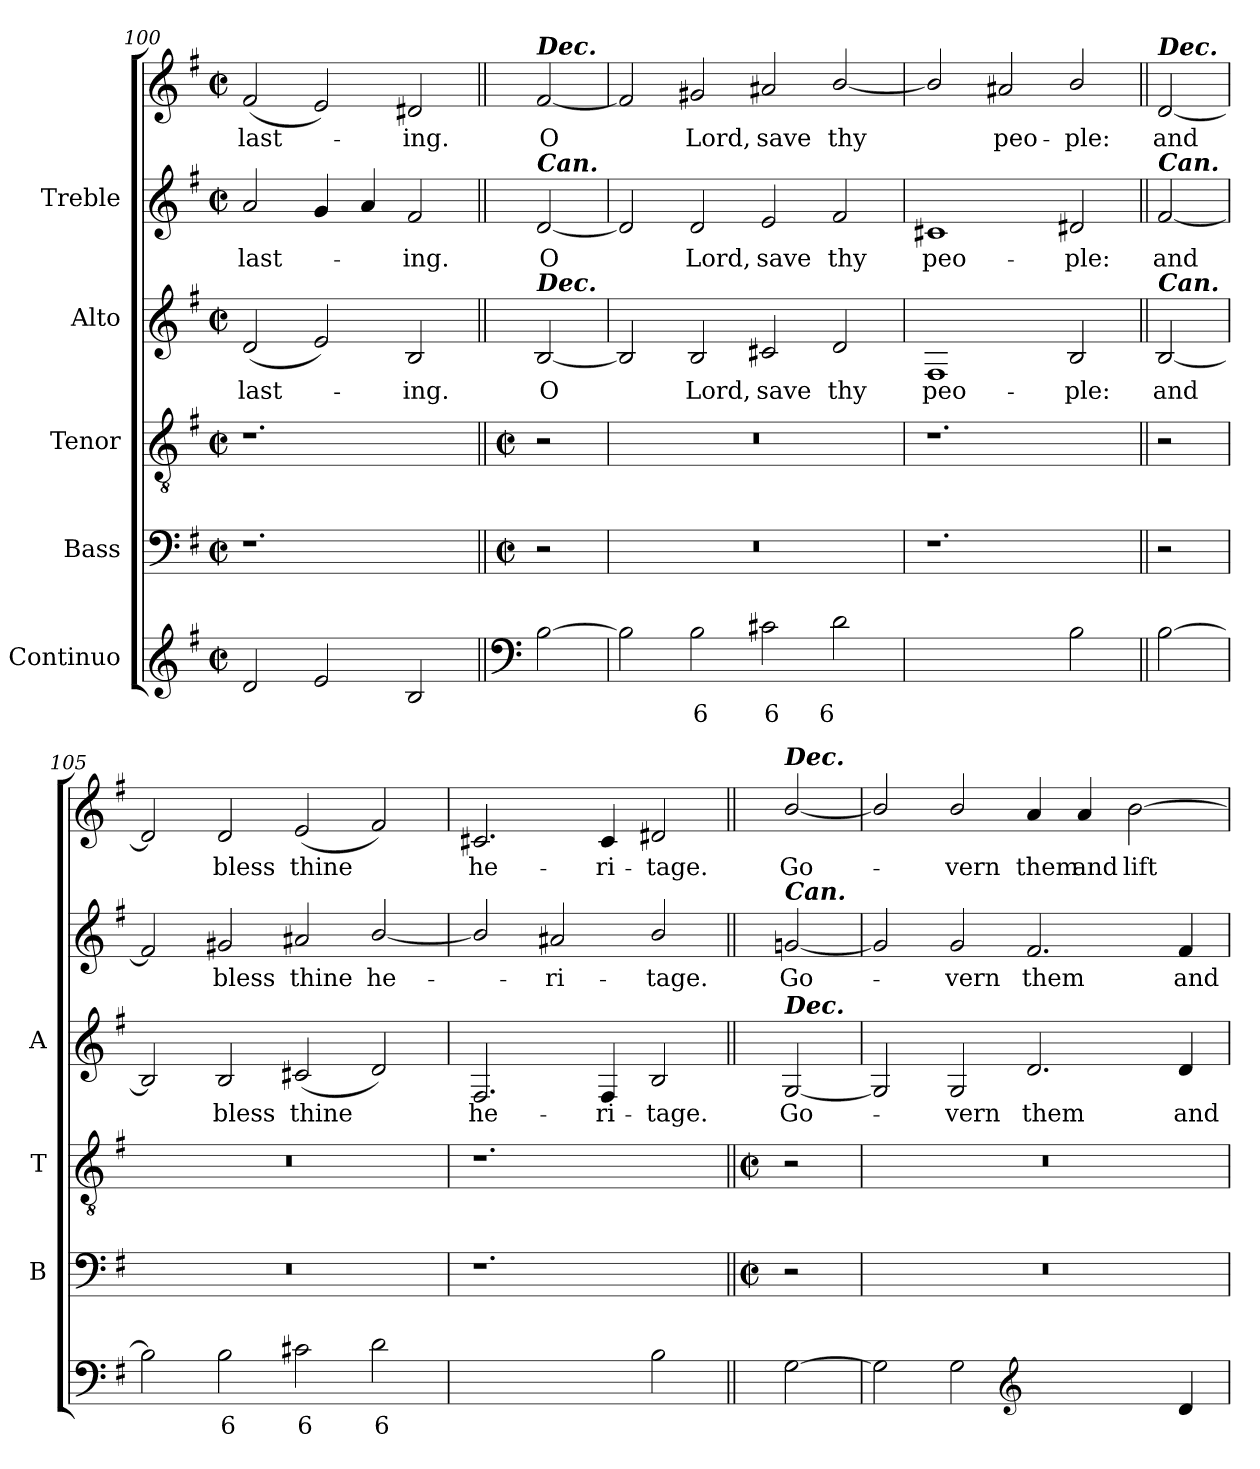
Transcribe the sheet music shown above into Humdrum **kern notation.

**kern	**text	**kern	**kern	**kern	**text	**kern	**text	**kern	**text
*part5	*part5	*part4	*part3	*part2	*part2	*part1	*part1	*part1	*part1
*staff6	*staff6	*staff5	*staff4	*staff3	*staff3	*staff2	*staff2	*staff1	*staff1
*I"Continuo	*	*I"Bass	*I"Tenor	*I"Alto	*	*I"Treble	*	*	*
*	*	*I'B	*I'T	*I'A	*	*	*	*	*
*clefG2	*	*clefF4	*clefGv2	*clefG2	*	*clefG2	*	*clefG2	*
*k[f#]	*	*k[f#]	*k[f#]	*k[f#]	*	*k[f#]	*	*k[f#]	*
*G:	*	*G:	*G:	*G:	*	*G:	*	*G:	*
*M4/2	*	*M4/2	*M4/2	*M4/2	*	*M4/2	*	*M4/2	*
*met(c|)	*	*met(c|)	*met(c|)	*met(c|)	*	*met(c|)	*	*met(c|)	*
=100	=100	=100	=100	=100	=100	=100	=100	=100	=100
!	!	!	!	!	!LO:LY:b	!	!LO:LY:b	!	!LO:LY:b
2d	.	1.r	1.r	(<2d	last-	2a	last-	(<2f#	-last-
2e	.	.	.	2e)	.	4g	.	2e)	.
.	.	.	.	.	.	4a	.	.	.
!	!	!	!	!	!LO:LY:b	!	!LO:LY:b	!	!LO:LY:b
2B	.	.	.	2B	ing.	2f#	ing.	2d#X	ing.
!!LO:LB:g=z
=101||	=101||	=101||	=101||	=101||	=101||	=101||	=101||	=101||	=101||
*clefF4	*	*	*	*	*	*	*	*	*
*	*	*M4/2	*M4/2	*	*	*	*	*	*
*	*	*met(c|)	*met(c|)	*	*	*	*	*	*
!	!	!	!	!	!	!	!	!LO:TX:a:Bi:t=Dec.	!
!	!	!	!	!	!	!LO:TX:a:Bi:t=Can.	!	!	!
!	!	!	!	!LO:TX:a:Bi:t=Dec.	!	!	!	!	!
!	!	!	!	!	!LO:LY:b	!	!LO:LY:b	!	!LO:LY:b
[2B	.	2r	2r	[2B	O	[2d	O	[2f#	O
=102	=102	=102	=102	=102	=102	=102	=102	=102	=102
2B]	.	0r	0r	2B]	.	2d]	.	2f#]	.
!	!LO:LY:b	!	!	!	!LO:LY:b	!	!LO:LY:b	!	!LO:LY:b
2B	6	.	.	2B	Lord,	2d	Lord,	2g#X	Lord,
!	!LO:LY:b	!	!	!	!LO:LY:b	!	!LO:LY:b	!	!LO:LY:b
2c#X	6	.	.	2c#X	save	2e	save	2a#X	save
!	!LO:LY:b	!	!	!	!LO:LY:b	!	!LO:LY:b	!	!LO:LY:b
2d	6	.	.	2d	thy	2f#	thy	[2b/	thy
=103	=103	=103	=103	=103	=103	=103	=103	=103	=103
!	!LO:LY:b	!	!	!	!LO:LY:b	!	!LO:LY:b	!	!
[2F#yy	4	1.r	1.r	1F#	peo-	1c#X	peo-	2b/]	.
!	!LO:LY:b	!	!	!	!	!	!	!	!LO:LY:b
2F#yy]	3	.	.	.	.	.	.	2a#X	peo-
!	!	!	!	!	!LO:LY:b	!	!LO:LY:b	!	!LO:LY:b
2B	.	.	.	2B	-ple:	2d#X	-ple:	2b/	-ple:
=104||	=104||	=104||	=104||	=104||	=104||	=104||	=104||	=104||	=104||
!	!	!	!	!	!	!	!	!LO:TX:a:Bi:t=Dec.	!
!	!	!	!	!	!	!LO:TX:a:Bi:t=Can.	!	!	!
!	!	!	!	!LO:TX:a:Bi:t=Can.	!	!	!	!	!
!	!	!	!	!	!LO:LY:b	!	!LO:LY:b	!	!LO:LY:b
[2B	.	2r	2r	[2B	and	[2f#	and	[2d	and
=105	=105	=105	=105	=105	=105	=105	=105	=105	=105
2B]	.	0r	0r	2B]	.	2f#]	.	2d]	.
!	!LO:LY:b	!	!	!	!LO:LY:b	!	!LO:LY:b	!	!LO:LY:b
2B	6	.	.	2B	bless	2g#X	bless	2d	bless
!	!LO:LY:b	!	!	!	!LO:LY:b	!	!LO:LY:b	!	!LO:LY:b
2c#X	6	.	.	(<2c#X	thine	2a#X	thine	(<2e	thine
!	!LO:LY:b	!	!	!	!	!	!LO:LY:b	!	!
2d	6	.	.	2d)	.	[2b/	he-	2f#)	.
=106	=106	=106	=106	=106	=106	=106	=106	=106	=106
!	!LO:LY:b	!	!	!	!LO:LY:b	!	!	!	!LO:LY:b
[2F#yy	4	1.r	1.r	2.F#	he-	2b/]	.	2.c#X	he-
!	!LO:LY:b	!	!	!	!	!	!LO:LY:b	!	!
2F#yy]	3	.	.	.	.	2a#X	ri-	.	.
!	!	!	!	!	!LO:LY:b	!	!	!	!LO:LY:b
.	.	.	.	4F#	-ri-	.	.	4c#	-ri-
!	!	!	!	!	!LO:LY:b	!	!LO:LY:b	!	!LO:LY:b
2B	.	.	.	2B	-tage.	2b/	-tage.	2d#X	-tage.
!!LO:LB:g=z
=107||	=107||	=107||	=107||	=107||	=107||	=107||	=107||	=107||	=107||
*	*	*M4/2	*M4/2	*	*	*	*	*	*
*	*	*met(c|)	*met(c|)	*	*	*	*	*	*
!	!	!	!	!	!	!	!	!LO:TX:a:Bi:t=Dec.	!
!	!	!	!	!	!	!LO:TX:a:Bi:t=Can.	!	!	!
!	!	!	!	!LO:TX:a:Bi:t=Dec.	!	!	!	!	!
!	!	!	!	!	!LO:LY:b	!	!LO:LY:b	!	!LO:LY:b
[2G	.	2r	2r	[2G	Go-	[2gn	Go-	[2b/	Go-
=108	=108	=108	=108	=108	=108	=108	=108	=108	=108
2G]	.	0r	0r	2G]	.	2g]	.	2b/]	.
!	!	!	!	!	!LO:LY:b	!	!LO:LY:b	!	!LO:LY:b
2G	.	.	.	2G	vern	2g	vern	2b/	vern
*clefG2	*	*	*	*	*	*	*	*	*
!	!LO:LY:b	!	!	!	!LO:LY:b	!	!LO:LY:b	!	!LO:LY:b
[2dyy	5	.	.	2.d	them	2.f#	them	4a	them
!	!	!	!	!	!	!	!	!	!LO:LY:b
.	.	.	.	.	.	.	.	4a	and
!	!LO:LY:b	!	!	!	!	!	!	!	!LO:LY:b
4dyy]	6	.	.	.	.	.	.	[2b	lift
!	!	!	!	!	!LO:LY:b	!	!LO:LY:b	!	!
4d	.	.	.	4d	and	4f#	and	.	.
=	=	=	=	=	=	=	=	=	=
*-	*-	*-	*-	*-	*-	*-	*-	*-	*-
